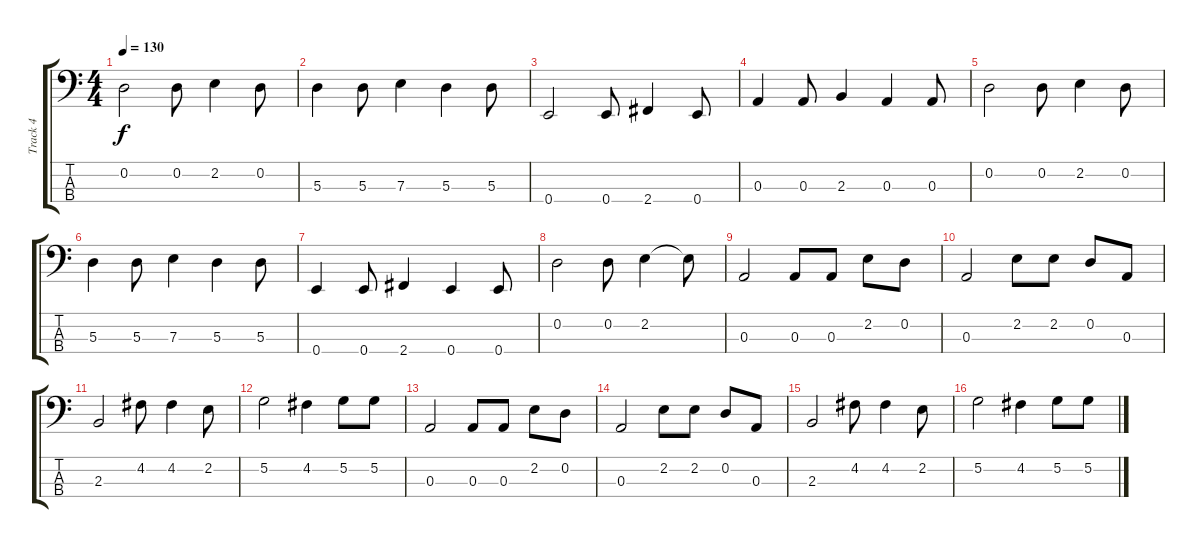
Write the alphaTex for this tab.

\track ("Track 4" "Track 4") {instrument electricbassfinger}
\staff {score tabs}
\tuning (G2 D2 A1 E1) {hide}
\ts (4 4)
\tempo 130
\clef f4
\ks c
0.2.2{dy f} 0.2.8 2.2.4 0.2.8 |
5.3.4 5.3.8 7.3.4 5.3.4 5.3.8 |
0.4.2 0.4.8 2.4.4 0.4.8 |
0.3.4 0.3.8 2.3.4 0.3.4 0.3.8 |
0.2.2 0.2.8 2.2.4 0.2.8 |
5.3.4 5.3.8 7.3.4 5.3.4 5.3.8 |
0.4.4 0.4.8 2.4.4 0.4.4 0.4.8 |
0.2.2 0.2.8 2.2.4 2.2{t}.8 |
0.3.2 0.3.8 0.3.8 2.2.8 0.2.8 |
0.3.2 2.2.8 2.2.8 0.2.8 0.3.8 |
2.3.2 4.2.8 4.2.4 2.2.8 |
5.2.2 4.2.4 5.2.8 5.2.8 |
0.3.2 0.3.8 0.3.8 2.2.8 0.2.8 |
0.3.2 2.2.8 2.2.8 0.2.8 0.3.8 |
2.3.2 4.2.8 4.2.4 2.2.8 |
5.2.2 4.2.4 5.2.8 5.2.8
